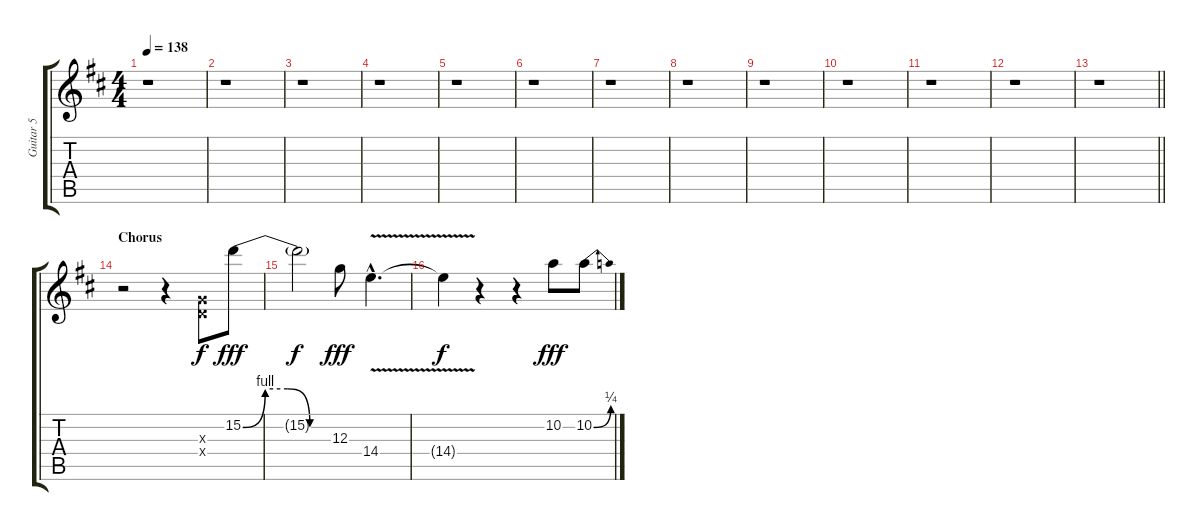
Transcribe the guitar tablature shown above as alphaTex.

\track ("Guitar 5" "Guitar 5") {instrument distortionguitar}
\staff {score tabs}
\tuning (E4 B3 G3 D3 A2 E2) {hide}
\ts (4 4)
\tempo 138
\clef g2
\ks d
r.1{dy f} |
r.1 |
r.1 |
r.1 |
r.1 |
r.1 |
r.1 |
r.1 |
r.1 |
r.1 |
r.1 |
r.1 |
\barLineRight lightlight
r.1 |
\section ("" "Chorus")
r.2{volume 13} r.4 (0.3{x} 0.4{x}).8 15.2{be (custom 0 0 15 4 30 4 45 0 60 0)}.8{dy fff} |
15.2{t}.2{dy f} 12.3.8{dy fff} 14.4{v hac}.4{d} |
14.4{t}.4{dy f} r.4 r.4 10.2.8{dy fff} 10.2{be (bend 0 0 60 1)}.8
